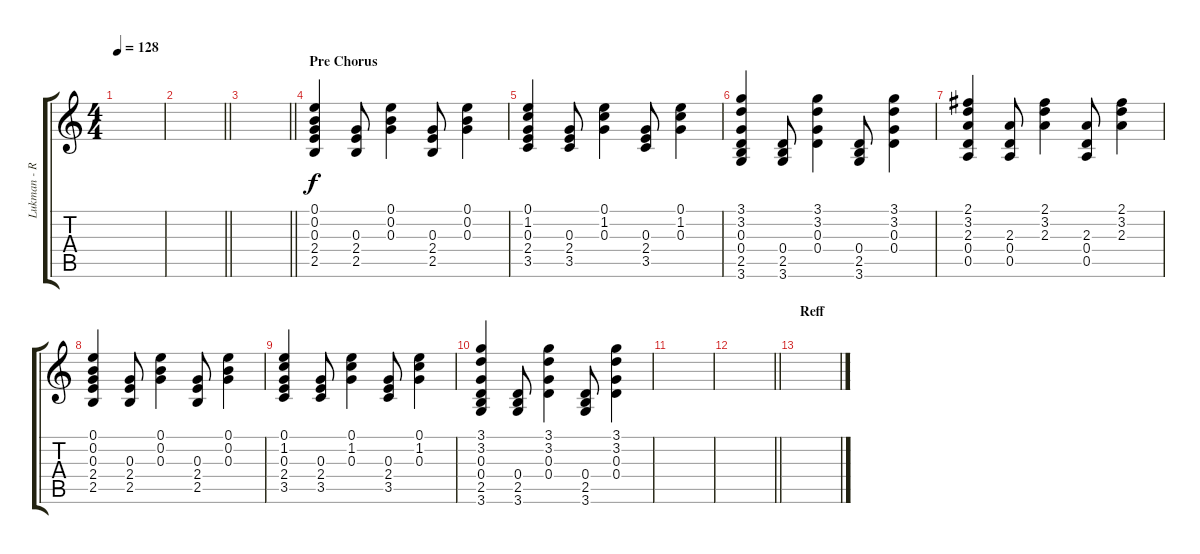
\track ("Lukman - Rhythm" "Lukman - R") {instrument acousticguitarsteel}
\staff {score tabs}
\tuning (E4 B3 G3 D3 A2 E2) {hide}
\ts (4 4)
\tempo 128
\clef g2
\ks c
|
\barLineRight lightlight
|
\barLineRight lightlight
|
\section ("" "Pre Chorus")
(0.1 0.2 0.3 2.4 2.5).4 (0.3 2.4 2.5).8 (0.1 0.2 0.3).4 (0.3 2.4 2.5).8 (0.1 0.2 0.3).4 |
(0.1 1.2 0.3 2.4 3.5).4 (0.3 2.4 3.5).8 (0.1 1.2 0.3).4 (0.3 2.4 3.5).8 (0.1 1.2 0.3).4 |
(3.1 3.2 0.3 0.4 2.5 3.6).4 (0.4 2.5 3.6).8 (3.1 3.2 0.3 0.4).4 (0.4 2.5 3.6).8 (3.1 3.2 0.3 0.4).4 |
(2.1 3.2 2.3 0.4 0.5).4 (2.3 0.4 0.5).8 (2.1 3.2 2.3).4 (2.3 0.4 0.5).8 (2.1 3.2 2.3).4 |
(0.1 0.2 0.3 2.4 2.5).4 (0.3 2.4 2.5).8 (0.1 0.2 0.3).4 (0.3 2.4 2.5).8 (0.1 0.2 0.3).4 |
(0.1 1.2 0.3 2.4 3.5).4 (0.3 2.4 3.5).8 (0.1 1.2 0.3).4 (0.3 2.4 3.5).8 (0.1 1.2 0.3).4 |
(3.1 3.2 0.3 0.4 2.5 3.6).4 (0.4 2.5 3.6).8 (3.1 3.2 0.3 0.4).4 (0.4 2.5 3.6).8 (3.1 3.2 0.3 0.4).4 |
|
\barLineRight lightlight
|
\section ("" "Reff")
